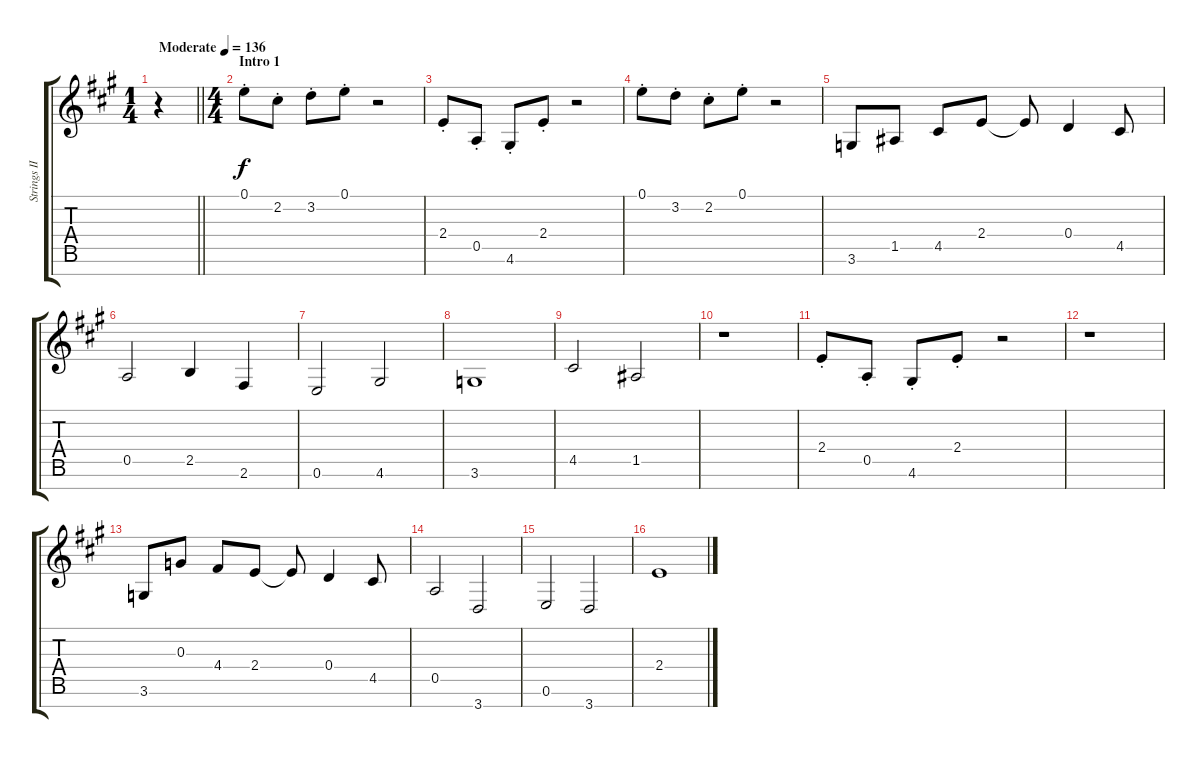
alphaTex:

\track ("Strings II" "Strings II") {instrument stringensemble1}
\staff {score tabs}
\tuning (E5 B4 G4 D4 A3 E3 B2) {hide}
\ts (1 4)
\tempo (136 "Moderate")
\clef g2
\barLineRight lightlight
\ks a
r.4{dy f instrument stringensemble1} |
\ts (4 4)
\section ("" "Intro 1")
0.1{st}.8 2.2{st}.8 3.2{st}.8 0.1{st}.8 r.2 |
2.4{st}.8 0.5{st}.8 4.6{st}.8 2.4{st}.8 r.2 |
0.1{st}.8 3.2{st}.8 2.2{st}.8 0.1{st}.8 r.2 |
3.6.8 1.5.8 4.5.8 2.4.8 2.4{t}.8 0.4.4 4.5.8 |
0.5.2 2.5.4 2.6.4 |
0.6.2 4.6.2 |
3.6.1 |
4.5.2 1.5.2 |
r.1 |
2.4{st}.8 0.5{st}.8 4.6{st}.8 2.4{st}.8 r.2 |
r.1 |
3.6.8 0.3.8 4.4.8 2.4.8 2.4{t}.8 0.4.4 4.5.8 |
0.5.2 3.7.2 |
0.6.2 3.7.2 |
2.4.1
